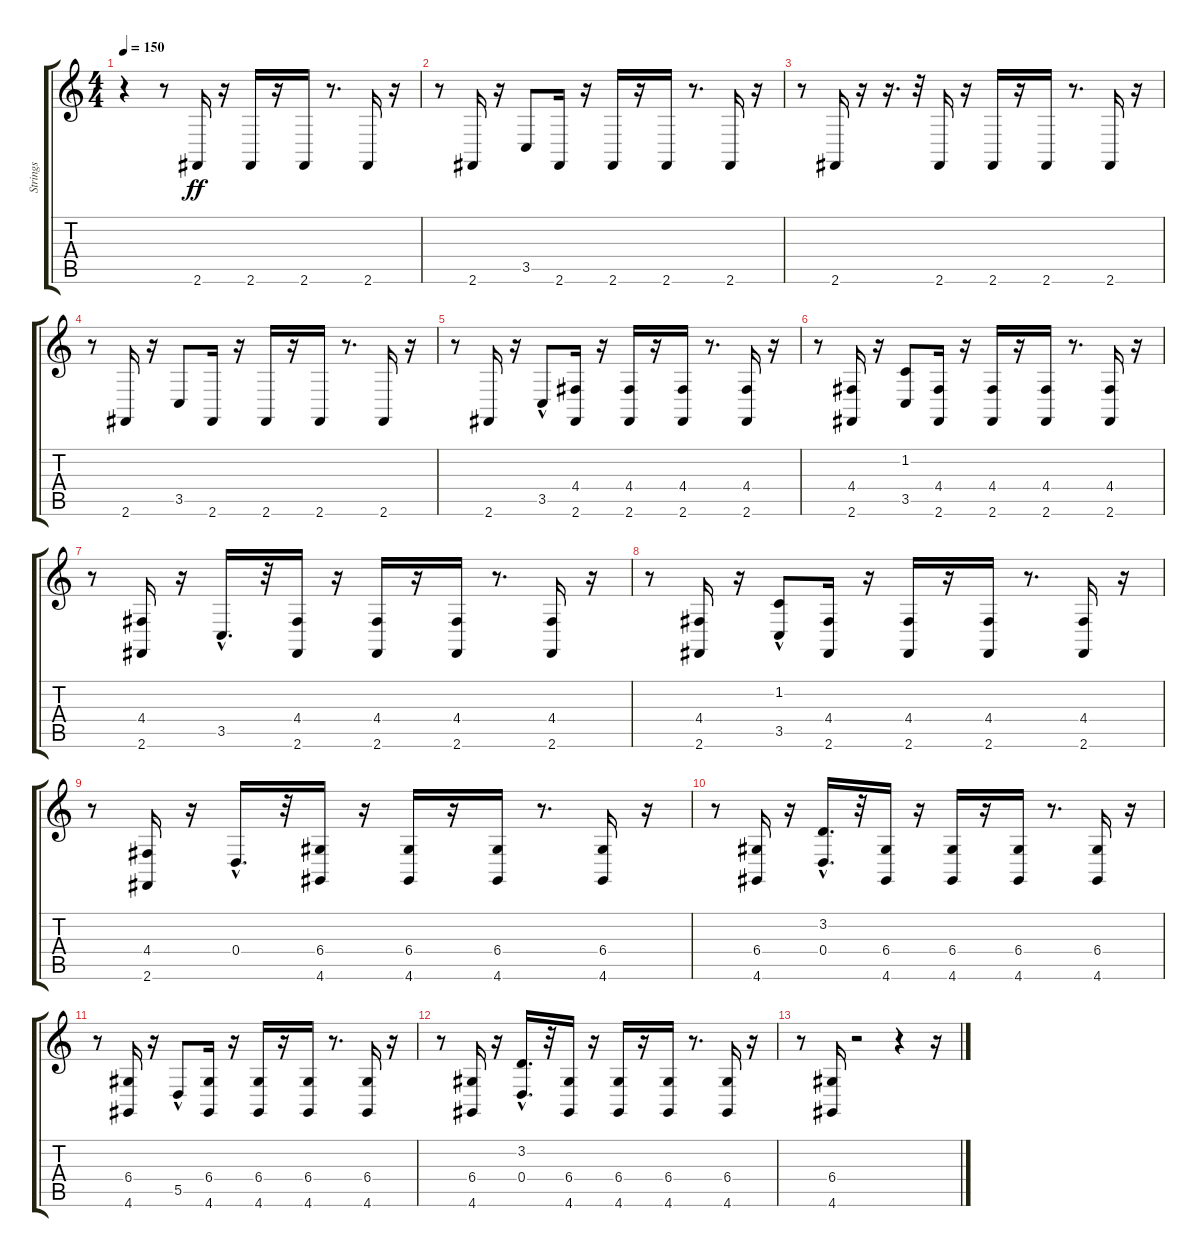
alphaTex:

\track ("Strings" "Strings") {instrument stringensemble1}
\staff {score tabs}
\tuning (E4 B3 G3 D3 A2 E2) {hide}
\ts (4 4)
\tempo 150
\clef g2
\ks c
r.4{dy ff instrument stringensemble1} r.8 2.6.16 r.16 2.6.16 r.16 2.6.16 r.8{d} 2.6.16 r.16 |
r.8 2.6.16 r.16 3.5.8 2.6.16 r.16 2.6.16 r.16 2.6.16 r.8{d} 2.6.16 r.16 |
r.8 2.6.16 r.16 r.16{d} r.32 2.6.16 r.16 2.6.16 r.16 2.6.16 r.8{d} 2.6.16 r.16 |
r.8 2.6.16 r.16 3.5.8 2.6.16 r.16 2.6.16 r.16 2.6.16 r.8{d} 2.6.16 r.16 |
r.8 2.6.16 r.16 3.5{hac}.8 (4.4 2.6).16 r.16 (4.4 2.6).16 r.16 (4.4 2.6).16 r.8{d} (4.4 2.6).16 r.16 |
r.8 (4.4 2.6).16 r.16 (1.2 3.5).8 (4.4 2.6).16 r.16 (4.4 2.6).16 r.16 (4.4 2.6).16 r.8{d} (4.4 2.6).16 r.16 |
r.8 (4.4 2.6).16 r.16 3.5{hac}.16{d} r.32 (4.4 2.6).16 r.16 (4.4 2.6).16 r.16 (4.4 2.6).16 r.8{d} (4.4 2.6).16 r.16 |
r.8 (4.4 2.6).16 r.16 (1.2 3.5{hac}).8 (4.4 2.6).16 r.16 (4.4 2.6).16 r.16 (4.4 2.6).16 r.8{d} (4.4 2.6).16 r.16 |
r.8 (4.4 2.6).16 r.16 0.4{hac}.16{d} r.32 (6.4 4.6).16 r.16 (6.4 4.6).16 r.16 (6.4 4.6).16 r.8{d} (6.4 4.6).16 r.16 |
r.8 (6.4 4.6).16 r.16 (3.2{hac} 0.4{hac}).16{d} r.32 (6.4 4.6).16 r.16 (6.4 4.6).16 r.16 (6.4 4.6).16 r.8{d} (6.4 4.6).16 r.16 |
r.8 (6.4 4.6).16 r.16 5.5{hac}.8 (6.4 4.6).16 r.16 (6.4 4.6).16 r.16 (6.4 4.6).16 r.8{d} (6.4 4.6).16 r.16 |
r.8 (6.4 4.6).16 r.16 (3.2{hac} 0.4).16{d} r.32 (6.4 4.6).16 r.16 (6.4 4.6).16 r.16 (6.4 4.6).16 r.8{d} (6.4 4.6).16 r.16 |
r.8 (6.4 4.6).16 r.2 r.4 r.16
